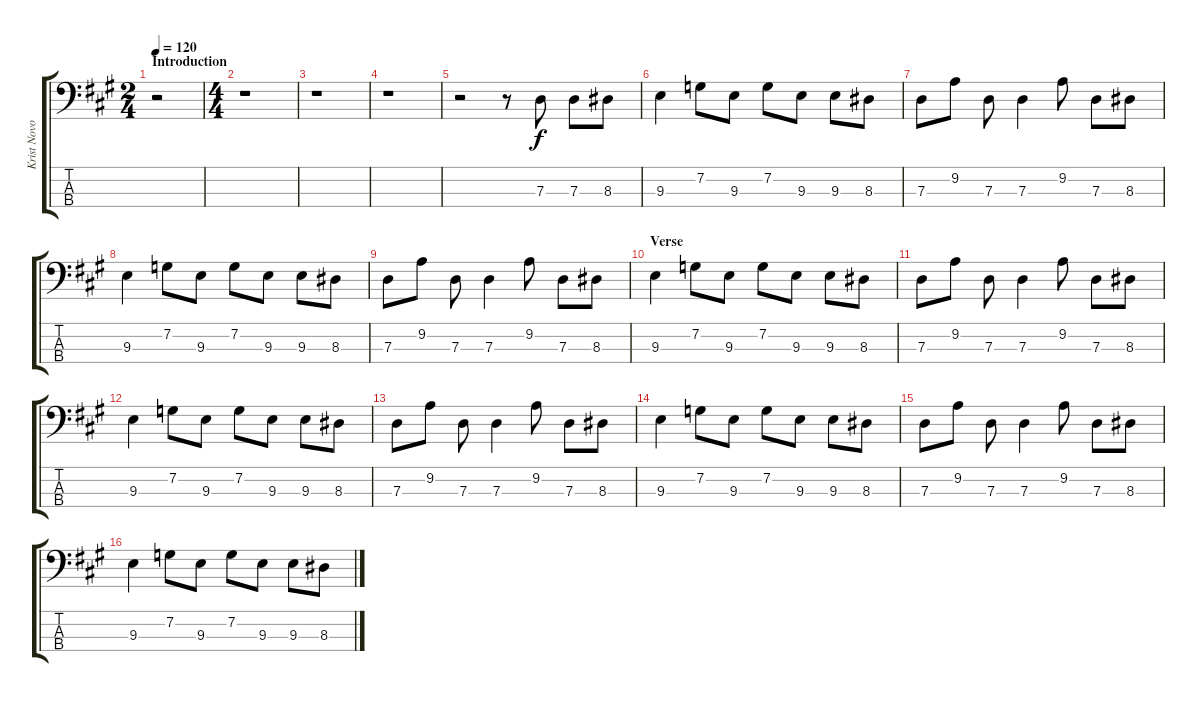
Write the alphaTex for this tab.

\track ("Krist Novoselic (Bass)" "Krist Novo") {instrument electricbasspick}
\staff {score tabs}
\tuning (F2 C2 G1 D1) {hide}
\ts (2 4)
\section ("" "Introduction")
\tempo 120
\clef f4
\ks a
r.2{dy f instrument electricbasspick} |
\ts (4 4)
r.1 |
r.1 |
r.1 |
r.2 r.8 7.3.8 7.3.8 8.3.8 |
9.3.4 7.2.8 9.3.8 7.2.8 9.3.8 9.3.8 8.3.8 |
7.3.8 9.2.8 7.3.8 7.3.4 9.2.8 7.3.8 8.3.8 |
9.3.4 7.2.8 9.3.8 7.2.8 9.3.8 9.3.8 8.3.8 |
7.3.8 9.2.8 7.3.8 7.3.4 9.2.8 7.3.8 8.3.8 |
\section ("" "Verse")
9.3.4 7.2.8 9.3.8 7.2.8 9.3.8 9.3.8 8.3.8 |
7.3.8 9.2.8 7.3.8 7.3.4 9.2.8 7.3.8 8.3.8 |
9.3.4 7.2.8 9.3.8 7.2.8 9.3.8 9.3.8 8.3.8 |
7.3.8 9.2.8 7.3.8 7.3.4 9.2.8 7.3.8 8.3.8 |
9.3.4 7.2.8 9.3.8 7.2.8 9.3.8 9.3.8 8.3.8 |
7.3.8 9.2.8 7.3.8 7.3.4 9.2.8 7.3.8 8.3.8 |
9.3.4 7.2.8 9.3.8 7.2.8 9.3.8 9.3.8 8.3.8
